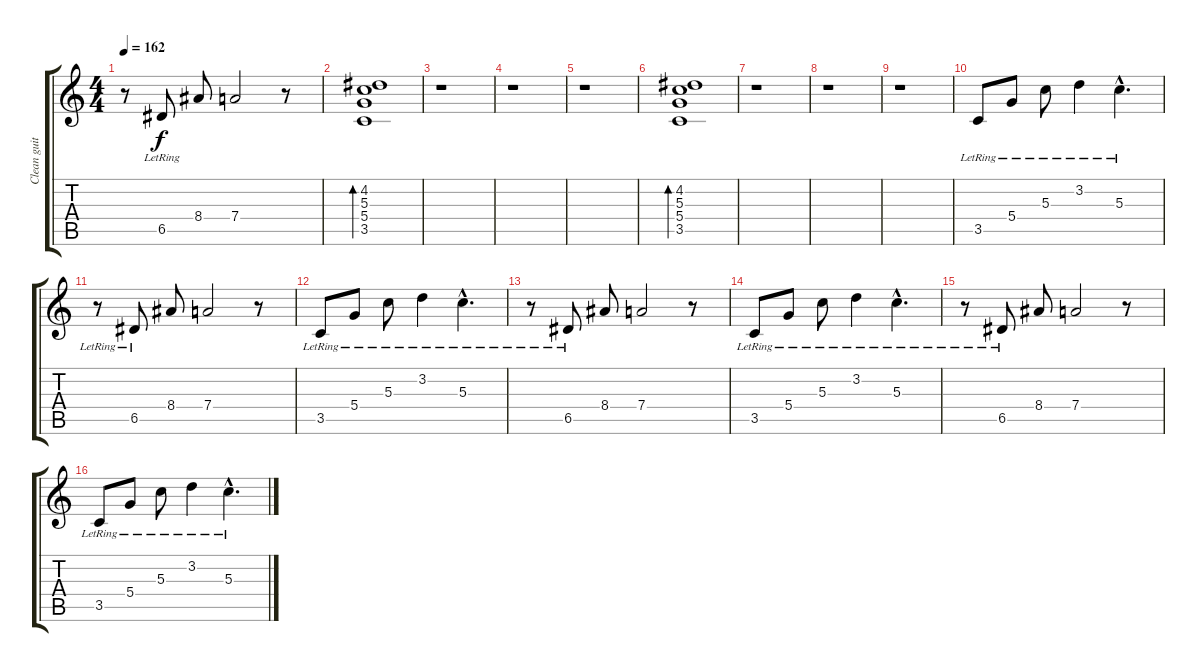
\track ("Clean guitar" "Clean guit") {instrument electricguitarclean}
\staff {score tabs}
\tuning (E4 B3 G3 D3 A2 D2) {hide}
\ts (4 4)
\tempo 162
\clef g2
\ks c
r.8{dy f} 6.5{lr}.8 8.4.8 7.4.2 r.8 |
(4.2 5.3 5.4 3.5).1{bd 240} |
r.1 |
r.1 |
r.1 |
(4.2 5.3 5.4 3.5).1{bd 240} |
r.1 |
r.1 |
r.1 |
3.5{lr}.8 5.4{lr}.8 5.3{lr}.8 3.2{lr}.4 5.3{hac lr}.4{d} |
r.8 6.5{lr}.8 8.4.8 7.4.2 r.8 |
3.5{lr}.8 5.4{lr}.8 5.3{lr}.8 3.2{lr}.4 5.3{hac lr}.4{d} |
r.8 6.5{lr}.8 8.4.8 7.4.2 r.8 |
3.5{lr}.8 5.4{lr}.8 5.3{lr}.8 3.2{lr}.4 5.3{hac lr}.4{d} |
r.8 6.5{lr}.8 8.4.8 7.4.2 r.8 |
3.5{lr}.8 5.4{lr}.8 5.3{lr}.8 3.2{lr}.4 5.3{hac lr}.4{d}
